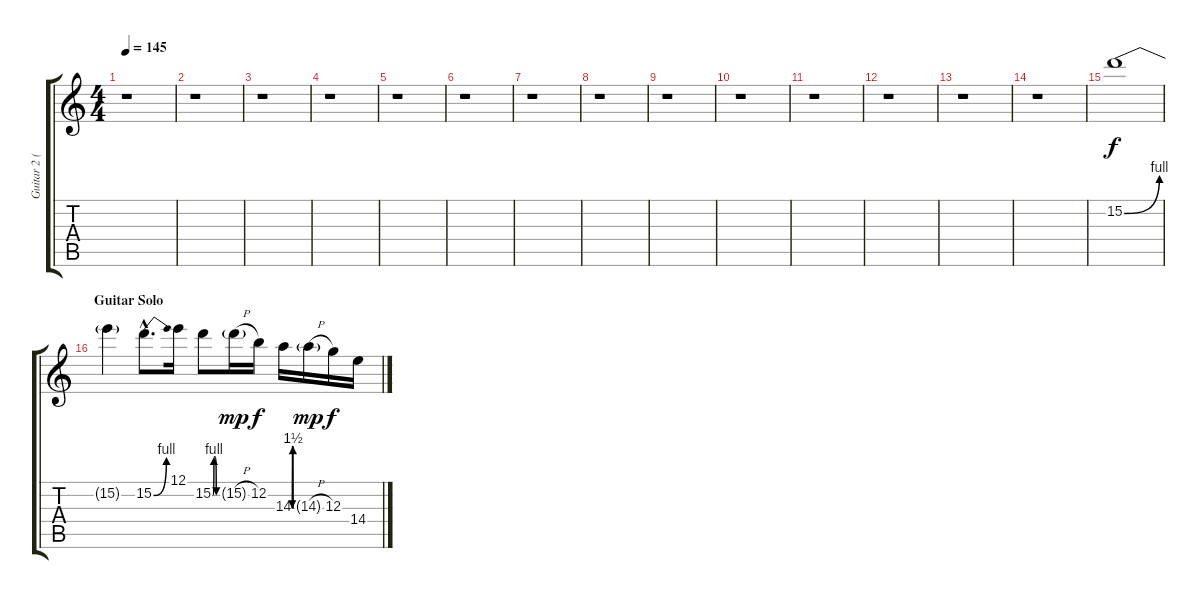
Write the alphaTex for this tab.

\track ("Guitar 2 (Page)" "Guitar 2 (") {instrument overdrivenguitar}
\staff {score tabs}
\tuning (E4 B3 G3 D3 A2 E2) {hide}
\ts (4 4)
\tempo 145
\clef g2
\ks c
r.1{dy f} |
r.1 |
r.1 |
r.1 |
r.1 |
r.1 |
r.1 |
r.1 |
r.1 |
r.1 |
r.1 |
r.1 |
r.1 |
r.1 |
15.2{be (bend 0 0 60 4)}.1 |
\section ("" "Guitar Solo")
15.2{t}.4 15.2{be (bend 0 0 60 4) hac}.8{d} 12.1.16 15.2{be (custom 0 0 15 4 30 4 45 0 60 0)}.8 15.2{h g}.16{dy mp} 12.2.16{dy f} 14.3{be (custom 0 0 15 6 30 6 45 0 60 0)}.16 14.3{h g}.16{dy mp} 12.3.16{dy f} 14.4.16
